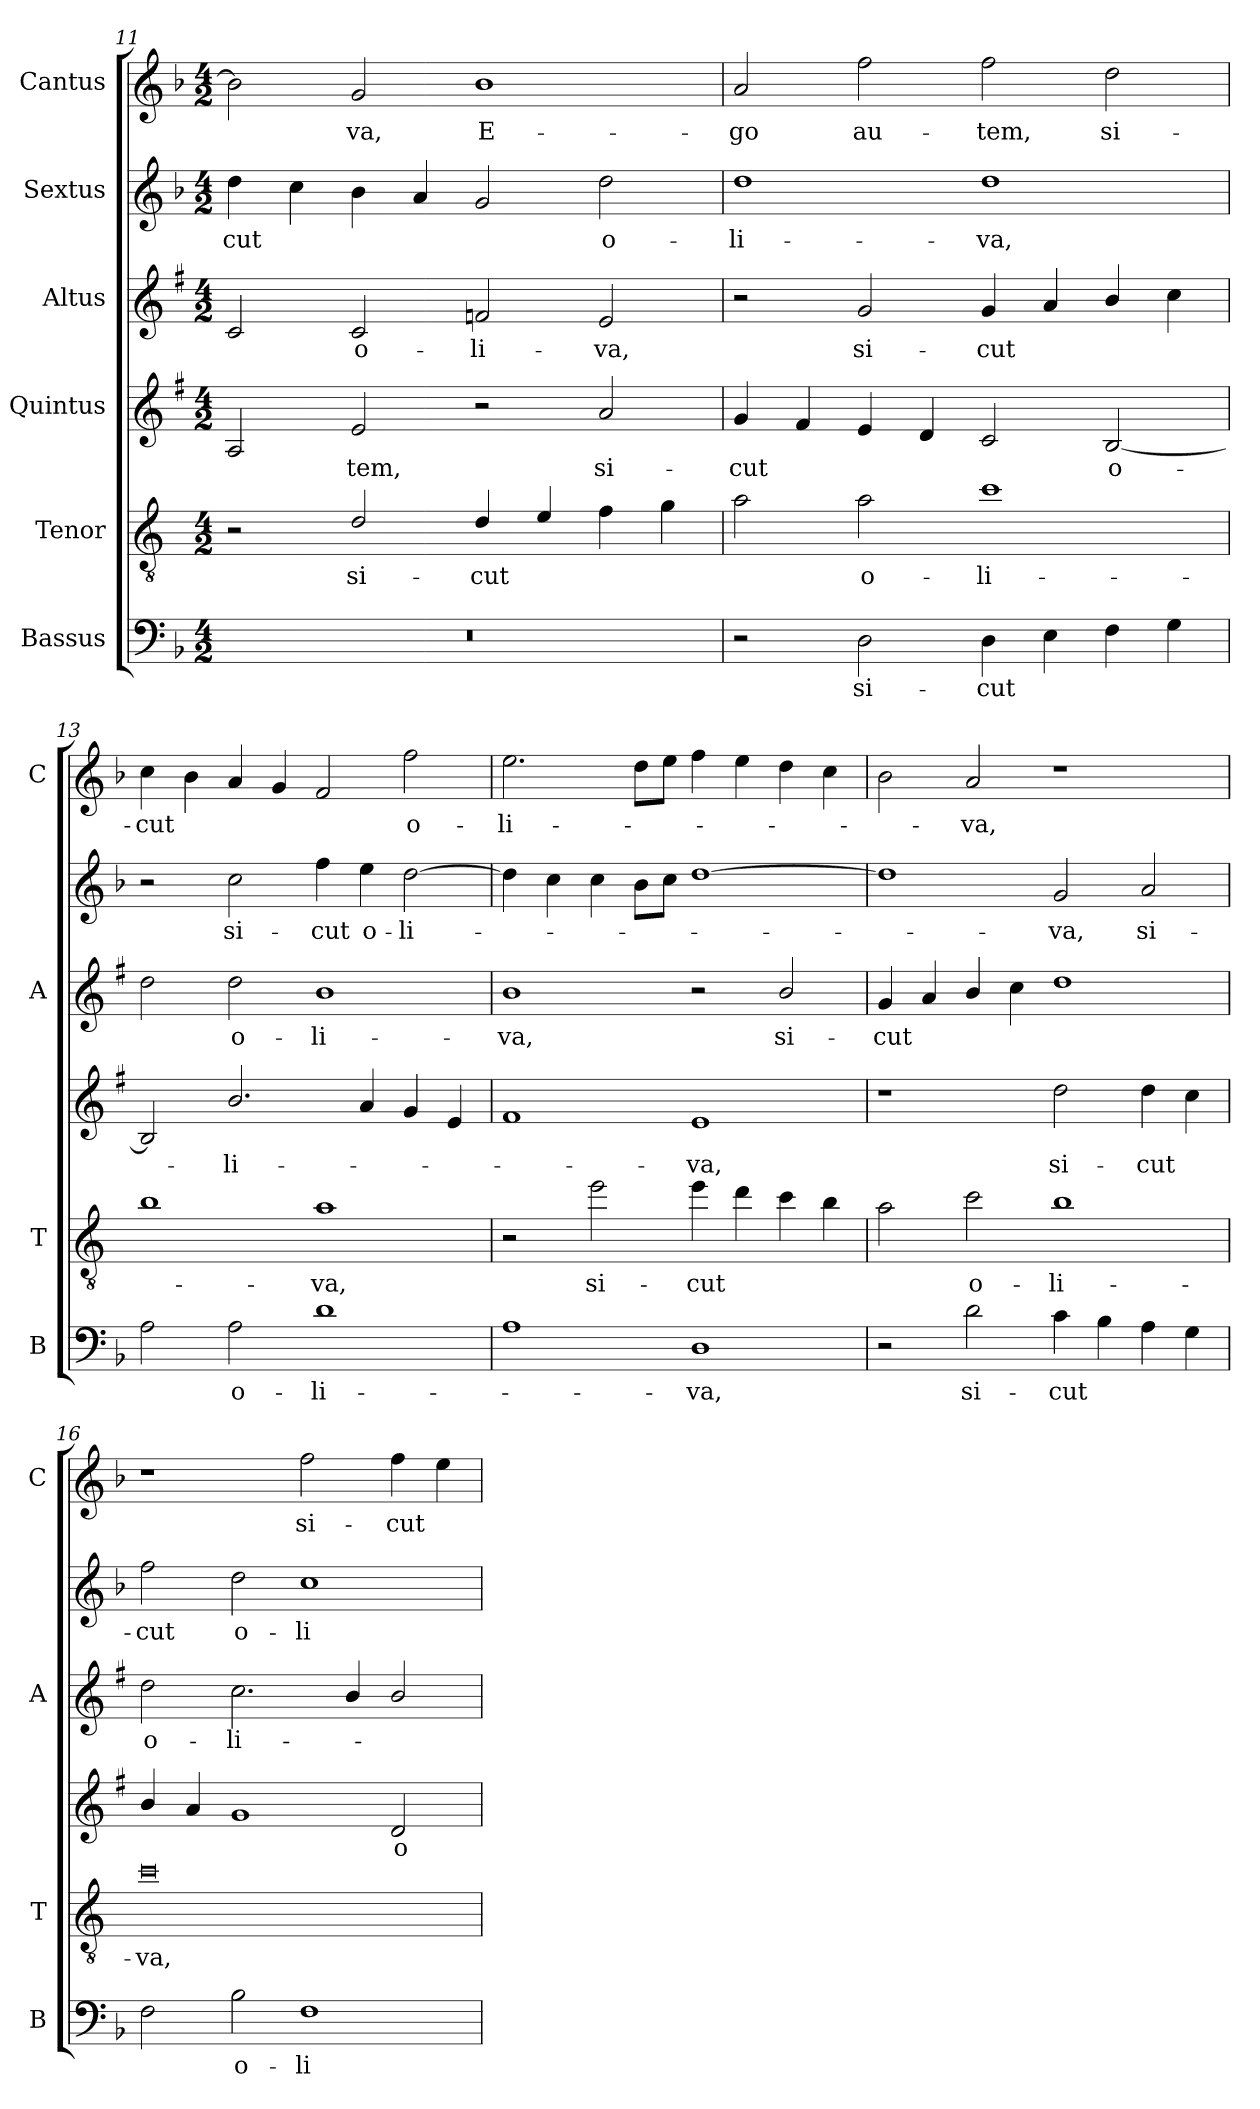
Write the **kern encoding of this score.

**kern	**text	**kern	**text	**kern	**text	**kern	**text	**kern	**text	**kern	**text
*part6	*part6	*part5	*part5	*part4	*part4	*part3	*part3	*part2	*part2	*part1	*part1
*staff6	*staff6	*staff5	*staff5	*staff4	*staff4	*staff3	*staff3	*staff2	*staff2	*staff1	*staff1
*I"Bassus	*	*I"Tenor	*	*I"Quintus	*	*I"Altus	*	*I"Sextus	*	*I"Cantus	*
*I'B	*	*I'T	*	*	*	*I'A	*	*	*	*I'C	*
*clefF4	*	*clefGv2	*	*clefG2	*	*clefG2	*	*clefG2	*	*clefG2	*
*	*	*ITrd4c7	*	*ITrd1c2	*	*ITrd1c2	*	*	*	*	*
*k[b-]	*	*k[b-]	*	*k[b-]	*	*k[b-]	*	*k[b-]	*	*k[b-]	*
*F:	*	*F:	*	*F:	*	*F:	*	*F:	*	*F:	*
*M4/2	*	*M4/2	*	*M4/2	*	*M4/2	*	*M4/2	*	*M4/2	*
=11	=11	=11	=11	=11	=11	=11	=11	=11	=11	=11	=11
!	!	!	!	!	!	!	!	!	!LO:LY:b	!	!
0r	.	2r	.	2G/	.	2B-/	.	4dd\	-cut	2b-\]	.
.	.	.	.	.	.	.	.	4cc\	.	.	.
!	!	!	!LO:LY:b	!	!LO:LY:b	!	!LO:LY:b	!	!	!	!LO:LY:b
.	.	2G/	si-	2d/	-tem,	2B-/	o-	4b-\	.	2g/	-va,
.	.	.	.	.	.	.	.	4a/	.	.	.
!	!	!	!LO:LY:b	!	!	!	!LO:LY:b	!	!	!	!LO:LY:b
.	.	4G/	-cut	2r	.	2e-X/	-li-	2g/	.	1b-	E-
.	.	4A/	.	.	.	.	.	.	.	.	.
!	!	!	!	!	!LO:LY:b	!	!LO:LY:b	!	!LO:LY:b	!	!
.	.	4B-\	.	2g/	si-	2d/	-va,	2dd\	o-	.	.
.	.	4c\	.	.	.	.	.	.	.	.	.
!!LO:PB:g=z
=12	=12	=12	=12	=12	=12	=12	=12	=12	=12	=12	=12
!	!	!	!	!	!LO:LY:b	!	!	!	!LO:LY:b	!	!LO:LY:b
2r	.	2d\	.	4f/	-cut	2r	.	1dd	-li-	2a/	-go
.	.	.	.	4e/	.	.	.	.	.	.	.
!	!LO:LY:b	!	!LO:LY:b	!	!	!	!LO:LY:b	!	!	!	!LO:LY:b
2D\	si-	2d\	o-	4d/	.	2f/	si-	.	.	2ff\	au-
.	.	.	.	4c/	.	.	.	.	.	.	.
!	!LO:LY:b	!	!LO:LY:b	!	!	!	!LO:LY:b	!	!LO:LY:b	!	!LO:LY:b
4D\	-cut	1f	-li-	2B-/	.	4f/	-cut	1dd	-va,	2ff\	-tem,
4E\	.	.	.	.	.	4g/	.	.	.	.	.
!	!	!	!	!	!LO:LY:b	!	!	!	!	!	!LO:LY:b
4F\	.	.	.	[2A/	o-	4a/	.	.	.	2dd\	si-
4G\	.	.	.	.	.	4b-\	.	.	.	.	.
=13	=13	=13	=13	=13	=13	=13	=13	=13	=13	=13	=13
!	!	!	!	!	!	!	!	!	!	!	!LO:LY:b
2A\	.	1e	.	2A/]	.	2cc\	.	2r	.	4cc\	-cut
.	.	.	.	.	.	.	.	.	.	4b-\	.
!	!LO:LY:b	!	!	!	!LO:LY:b	!	!LO:LY:b	!	!LO:LY:b	!	!
2A\	o-	.	.	2.a/	-li-	2cc\	o-	2cc\	si-	4a/	.
.	.	.	.	.	.	.	.	.	.	4g/	.
!	!LO:LY:b	!	!LO:LY:b	!	!	!	!LO:LY:b	!	!LO:LY:b	!	!
1d	-li-	1d	-va,	.	.	1a	-li-	4ff\	-cut	2f/	.
!	!	!	!	!	!	!	!	!	!LO:LY:b	!	!
.	.	.	.	4g/	.	.	.	4ee\	o-	.	.
!	!	!	!	!	!	!	!	!	!LO:LY:b	!	!LO:LY:b
.	.	.	.	4f/	.	.	.	[2dd\	-li-	2ff\	o-
.	.	.	.	4d/	.	.	.	.	.	.	.
=14	=14	=14	=14	=14	=14	=14	=14	=14	=14	=14	=14
!	!	!	!	!	!	!	!LO:LY:b	!	!	!	!LO:LY:b
1A	.	2r	.	1e	.	1a	-va,	4dd\]	.	2.ee\	-li-
.	.	.	.	.	.	.	.	4cc\	.	.	.
!	!	!	!LO:LY:b	!	!	!	!	!	!	!	!
.	.	2a\	si-	.	.	.	.	4cc\	.	.	.
.	.	.	.	.	.	.	.	8b-\L	.	8dd\L	.
.	.	.	.	.	.	.	.	8cc\J	.	8ee\J	.
!	!LO:LY:b	!	!LO:LY:b	!	!LO:LY:b	!	!	!	!	!	!
1D	-va,	4a\	-cut	1d	-va,	2r	.	[1dd	.	4ff\	.
.	.	4g\	.	.	.	.	.	.	.	4ee\	.
!	!	!	!	!	!	!	!LO:LY:b	!	!	!	!
.	.	4f\	.	.	.	2a/	si-	.	.	4dd\	.
.	.	4e\	.	.	.	.	.	.	.	4cc\	.
=15	=15	=15	=15	=15	=15	=15	=15	=15	=15	=15	=15
!	!	!	!	!	!	!	!LO:LY:b	!	!	!	!
2r	.	2d\	.	1r	.	4f/	-cut	1dd]	.	2b-\	.
.	.	.	.	.	.	4g/	.	.	.	.	.
!	!LO:LY:b	!	!LO:LY:b	!	!	!	!	!	!	!	!LO:LY:b
2d\	si-	2f\	o-	.	.	4a/	.	.	.	2a/	-va,
.	.	.	.	.	.	4b-\	.	.	.	.	.
!	!LO:LY:b	!	!LO:LY:b	!	!LO:LY:b	!	!	!	!LO:LY:b	!	!
4c\	-cut	1e	-li-	2cc\	si-	1cc	.	2g/	-va,	1r	.
4B-\	.	.	.	.	.	.	.	.	.	.	.
!	!	!	!	!	!LO:LY:b	!	!	!	!LO:LY:b	!	!
4A\	.	.	.	4cc\	-cut	.	.	2a/	si-	.	.
4G\	.	.	.	4b-\	.	.	.	.	.	.	.
=16	=16	=16	=16	=16	=16	=16	=16	=16	=16	=16	=16
!	!	!	!LO:LY:b	!	!	!	!LO:LY:b	!	!LO:LY:b	!	!
2F\	.	0f	-va,	4a/	.	2cc\	o-	2ff\	-cut	1r	.
.	.	.	.	4g/	.	.	.	.	.	.	.
!	!LO:LY:b	!	!	!	!	!	!LO:LY:b	!	!LO:LY:b	!	!
2B-\	o-	.	.	1f	.	2.b-\	-li-	2dd\	o-	.	.
!	!LO:LY:b	!	!	!	!	!	!	!	!LO:LY:b	!	!LO:LY:b
1F	-li-	.	.	.	.	.	.	1cc	-li-	2ff\	si-
.	.	.	.	.	.	4a/	.	.	.	.	.
!	!	!	!	!	!LO:LY:b	!	!	!	!	!	!LO:LY:b
.	.	.	.	2c/	o-	2a/	.	.	.	4ff\	-cut
.	.	.	.	.	.	.	.	.	.	4ee\	.
=	=	=	=	=	=	=	=	=	=	=	=
*-	*-	*-	*-	*-	*-	*-	*-	*-	*-	*-	*-
